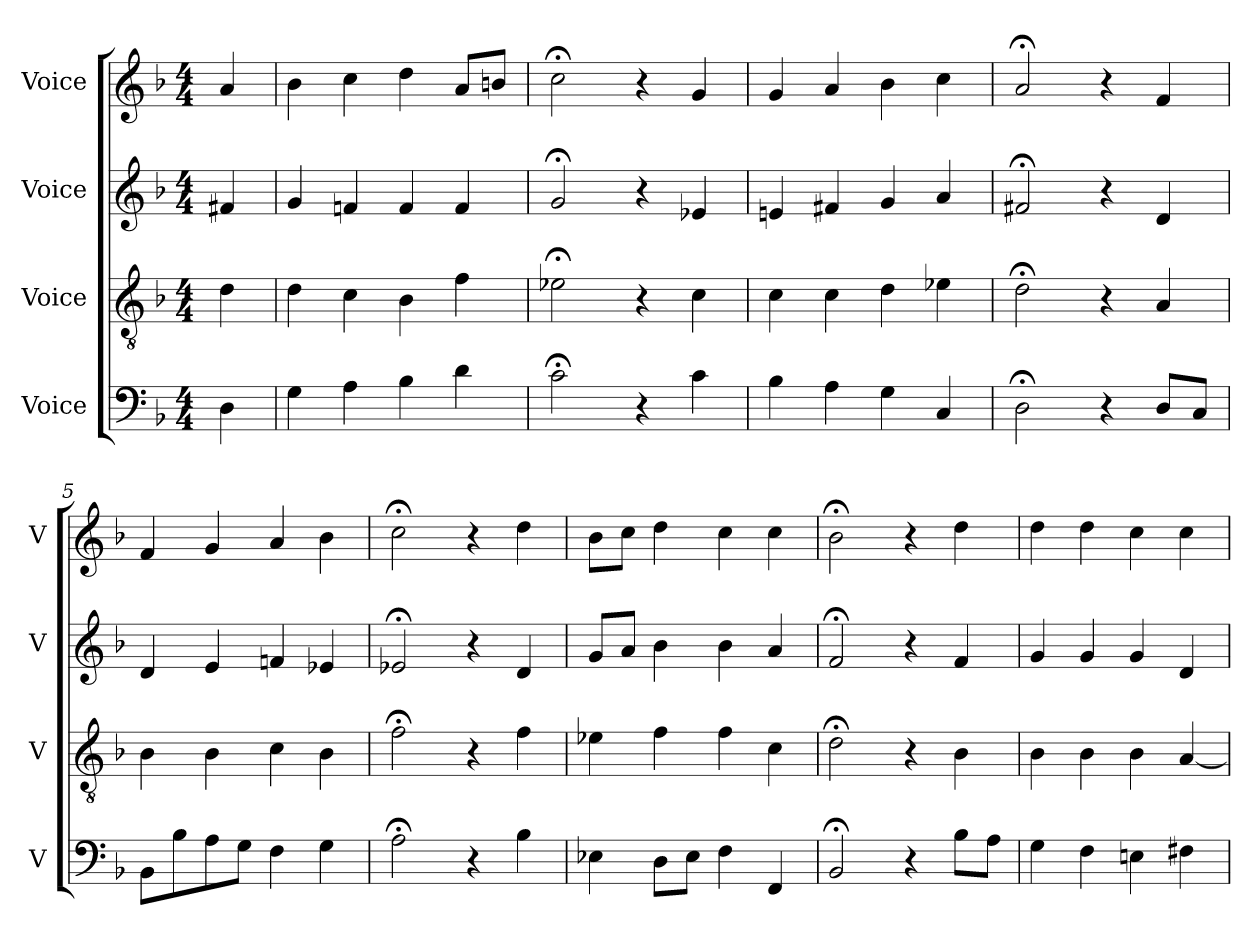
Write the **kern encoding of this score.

**kern	**kern	**kern	**kern
*part4	*part3	*part2	*part1
*staff4	*staff3	*staff2	*staff1
*I"Voice	*I"Voice	*I"Voice	*I"Voice
*I'V	*I'V	*I'V	*I'V
*clefF4	*clefGv2	*clefG2	*clefG2
*k[b-]	*k[b-]	*k[b-]	*k[b-]
*M4/4	*M4/4	*M4/4	*M4/4
*MM100	*MM100	*MM100	*MM100
=	=	=	=
4D\	4d\	4f#X/	4a/
=1	=1	=1	=1
4G\	4d\	4g/	4b-\
4A\	4c\	4fn/	4cc\
4B-\	4B-\	4f/	4dd\
4d\	4f\	4f/	8a/L
.	.	.	8bn/J
=2	=2	=2	=2
2c;\	2e-X;\	2g;/	2cc;\
4r	4r	4r	4r
4c\	4c\	4e-X/	4g/
=3	=3	=3	=3
4B-\	4c\	4en/	4g/
4A\	4c\	4f#X/	4a/
4G\	4d\	4g/	4b-\
4C/	4e-X\	4a/	4cc\
=4	=4	=4	=4
2D;\	2d;\	2f#X;/	2a;/
4r	4r	4r	4r
8D/L	4A/	4d/	4f/
8C/J	.	.	.
=5	=5	=5	=5
8BB-\L	4B-\	4d/	4f/
8B-\	.	.	.
8A\	4B-\	4e/	4g/
8G\J	.	.	.
4F\	4c\	4fn/	4a/
4G\	4B-\	4e-X/	4b-\
!!LO:LB:g=z
=6	=6	=6	=6
2A;\	2f;\	2e-X;/	2cc;\
4r	4r	4r	4r
4B-\	4f\	4d/	4dd\
=7	=7	=7	=7
4E-X\	4e-X\	8g/L	8b-\L
.	.	8a/J	8cc\J
8D\L	4f\	4b-\	4dd\
8E-\J	.	.	.
4F\	4f\	4b-\	4cc\
4FF/	4c\	4a/	4cc\
=8	=8	=8	=8
2BB-;/	2d;\	2f;/	2b-;\
4r	4r	4r	4r
8B-\L	4B-\	4f/	4dd\
8A\J	.	.	.
=9	=9	=9	=9
4G\	4B-\	4g/	4dd\
4F\	4B-\	4g/	4dd\
4En\	4B-\	4g/	4cc\
4F#X\	[4A/	4d/	4cc\
=	=	=	=
*-	*-	*-	*-
